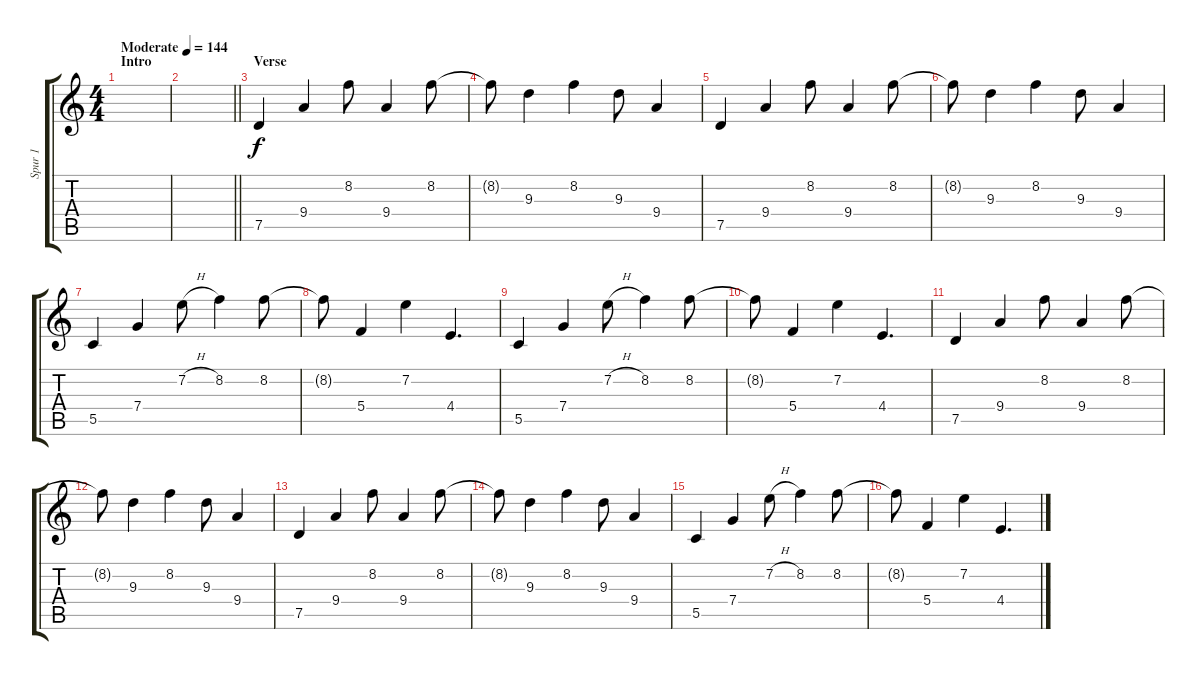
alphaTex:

\track ("Spur 1" "Spur 1") {instrument distortionguitar}
\staff {score tabs}
\tuning (D4 A3 F3 C3 G2 C2) {hide}
\ts (4 4)
\section ("" "Intro")
\tempo (144 "Moderate")
\clef g2
\ks c
|
\barLineRight lightlight
|
\section ("" "Verse")
7.5.4{instrument overdrivenguitar} 9.4.4 8.2.8 9.4.4 8.2.8 |
8.2{t}.8 9.3.4 8.2.4 9.3.8 9.4.4 |
7.5.4 9.4.4 8.2.8 9.4.4 8.2.8 |
8.2{t}.8 9.3.4 8.2.4 9.3.8 9.4.4 |
5.5.4 7.4.4 7.2{h}.8 8.2.4 8.2.8 |
8.2{t}.8 5.4.4 7.2.4 4.4.4{d} |
5.5.4 7.4.4 7.2{h}.8 8.2.4 8.2.8 |
8.2{t}.8 5.4.4 7.2.4 4.4.4{d} |
7.5.4 9.4.4 8.2.8 9.4.4 8.2.8 |
8.2{t}.8 9.3.4 8.2.4 9.3.8 9.4.4 |
7.5.4 9.4.4 8.2.8 9.4.4 8.2.8 |
8.2{t}.8 9.3.4 8.2.4 9.3.8 9.4.4 |
5.5.4 7.4.4 7.2{h}.8 8.2.4 8.2.8 |
8.2{t}.8 5.4.4 7.2.4 4.4.4{d}
